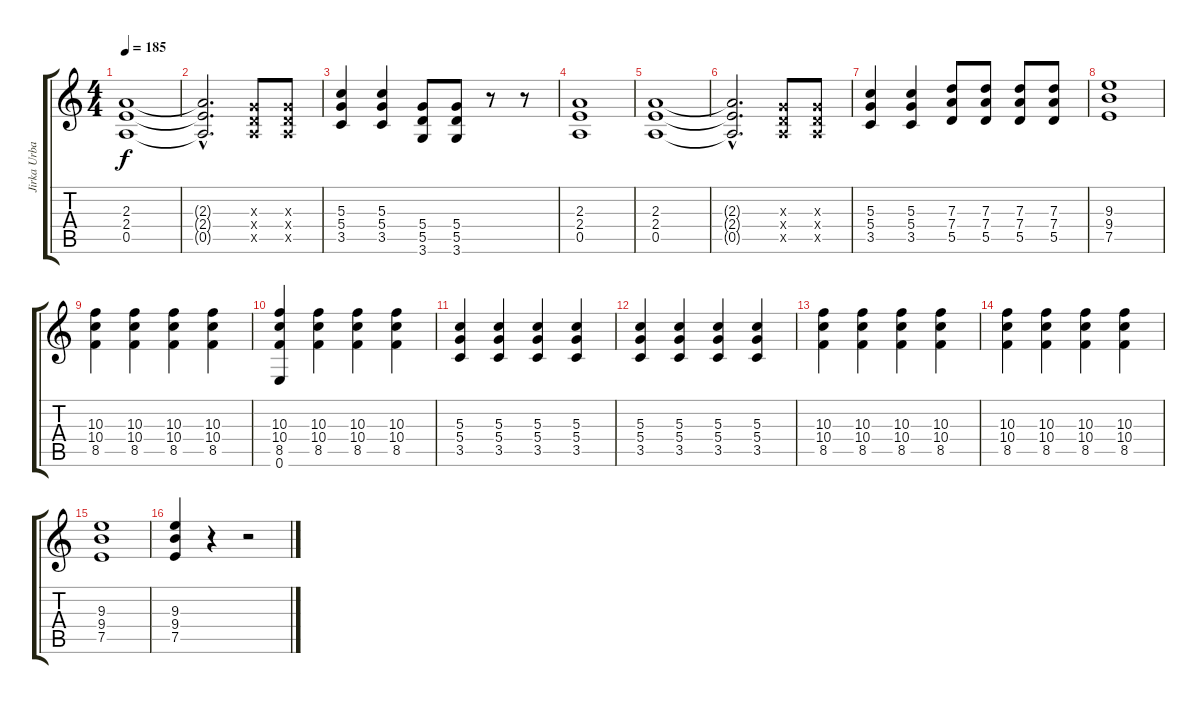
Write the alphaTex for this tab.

\track ("Jirka Urban" "Jirka Urba") {instrument overdrivenguitar}
\staff {score tabs}
\tuning (E4 B3 G3 D3 A2 E2) {hide}
\ts (4 4)
\tempo 185
\clef g2
\ks c
(2.3 2.4 0.5).1{dy f} |
(2.3{hac t} 2.4{hac t} 0.5{hac t}).2{d} (0.3{x} 0.4{x} 0.5{x}).8 (0.3{x} 0.4{x} 0.5{x}).8 |
(5.3 5.4 3.5).4 (5.3 5.4 3.5).4 (5.4 5.5 3.6).8 (5.4 5.5 3.6).8 r.8 r.8 |
(2.3 2.4 0.5).1 |
(2.3 2.4 0.5).1 |
(2.3{hac t} 2.4{hac t} 0.5{hac t}).2{d} (0.3{x} 0.4{x} 0.5{x}).8 (0.3{x} 0.4{x} 0.5{x}).8 |
(5.3 5.4 3.5).4 (5.3 5.4 3.5).4 (7.3 7.4 5.5).8 (7.3 7.4 5.5).8 (7.3 7.4 5.5).8 (7.3 7.4 5.5).8 |
(9.3 9.4 7.5).1 |
(10.3 10.4 8.5).4 (10.3 10.4 8.5).4 (10.3 10.4 8.5).4 (10.3 10.4 8.5).4 |
(10.3 10.4 8.5 0.6).4 (10.3 10.4 8.5).4 (10.3 10.4 8.5).4 (10.3 10.4 8.5).4 |
(5.3 5.4 3.5).4 (5.3 5.4 3.5).4 (5.3 5.4 3.5).4 (5.3 5.4 3.5).4 |
(5.3 5.4 3.5).4 (5.3 5.4 3.5).4 (5.3 5.4 3.5).4 (5.3 5.4 3.5).4 |
(10.3 10.4 8.5).4 (10.3 10.4 8.5).4 (10.3 10.4 8.5).4 (10.3 10.4 8.5).4 |
(10.3 10.4 8.5).4 (10.3 10.4 8.5).4 (10.3 10.4 8.5).4 (10.3 10.4 8.5).4 |
(9.3 9.4 7.5).1 |
(9.3 9.4 7.5).4 r.4 r.2
